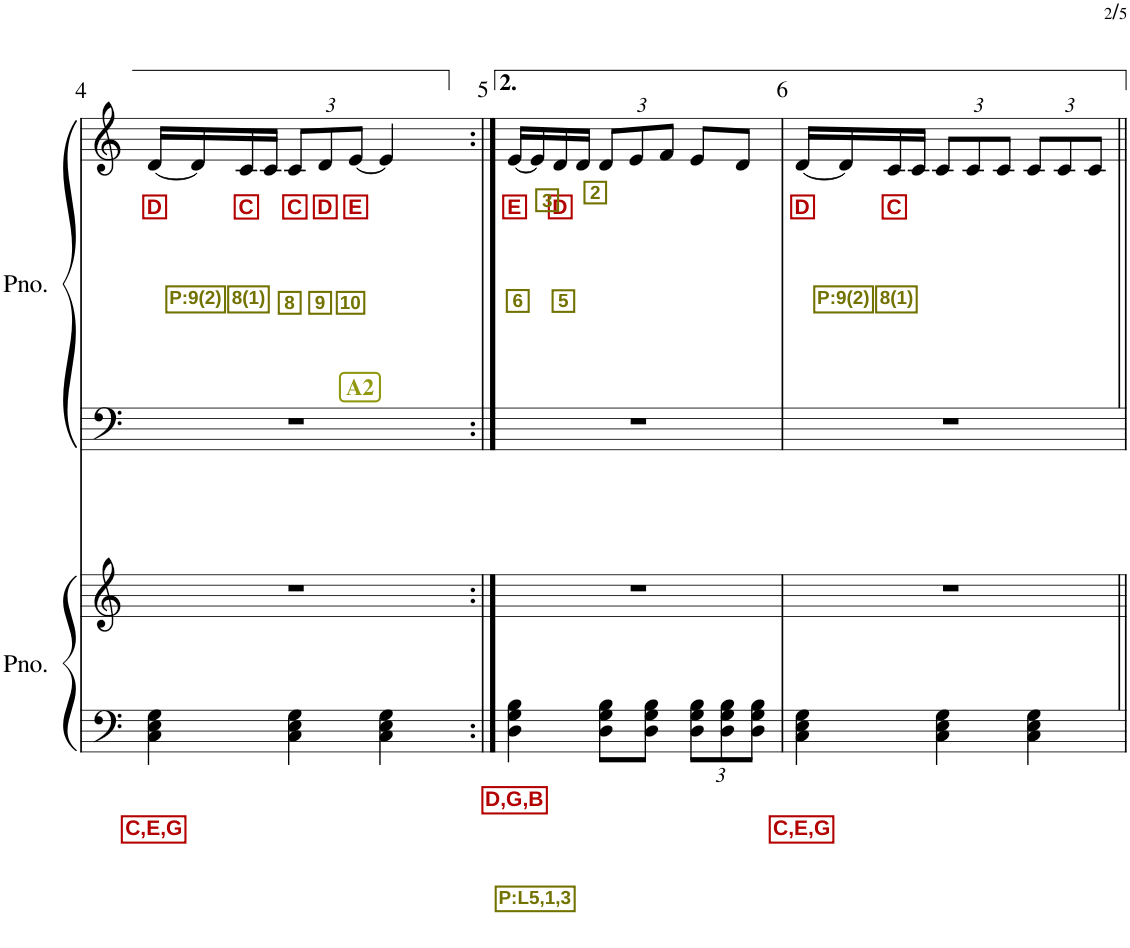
**kern	**text	**text	**text	**kern	**kern	**kern	**text	**text	**text
*part2	*part2	*part2	*part2	*part2	*part1	*part1	*part1	*part1	*part1
*staff4	*staff4	*staff4	*staff4	*staff3	*staff2	*staff1	*staff1	*staff1	*staff1
*I"ピアノ	*	*	*	*	*I"ピアノ	*	*	*	*
!!LO:PB:g=z
*clefF4	*	*	*	*clefG2	*clefF4	*clefG2	*	*	*
*k[]	*	*	*	*k[]	*k[]	*k[]	*	*	*
*M3/4	*	*	*	*M3/4	*M3/4	*M3/4	*	*	*
=4	=4	=4	=4	=4	=4	=4	=4	=4	=4
!	!	!LO:LY:b:color=#B30000	!	!	!	!	!	!LO:LY:b:color=#B30000	!LO:LY:b:color=#727200
4C\ 4E\ 4G\	.	C,E,G	.	2.r	2.r	[16d/LL	.	D	P:9(2)
.	.	.	.	.	.	16d/]	.	.	.
!	!	!	!	!	!	!	!	!LO:LY:b:color=#B30000	!LO:LY:b:color=#727200
.	.	.	.	.	.	16c/	.	C	8(1)
.	.	.	.	.	.	16c/JJ	.	.	.
*	*	*	*	*	*	*Xbrackettup	*	*	*
!	!	!	!	!	!	!	!	!LO:LY:b:color=#B30000	!LO:LY:b:color=#727200
4C\ 4E\ 4G\	.	.	.	.	.	12c/L	.	C	8
!	!	!	!	!	!	!	!	!LO:LY:b:color=#B30000	!LO:LY:b:color=#727200
.	.	.	.	.	.	12d/	.	D	9
!	!	!	!	!	!	!	!	!LO:LY:b:color=#B30000	!LO:LY:b:color=#727200
.	.	.	.	.	.	[12e/J	.	E	10
4C\ 4E\ 4G\	.	.	.	.	.	4e/]	.	.	.
!!LO:REH:place=s1:b:B:cj:color=#91980E:fs=11:t=A2
=5:|!	=5:|!	=5:|!	=5:|!	=5:|!	=5:|!	=5:|!	=5:|!	=5:|!	=5:|!
!	!	!LO:LY:b:color=#B30000	!LO:LY:b:color=#727200	!	!	!	!LO:LY:b:color=#727200	!LO:LY:b:color=#B30000	!LO:LY:b:color=#727200
4D\ 4G\ 4B\	.	D,G,B	P:L5,1,3	2.r	2.r	[16e/LL	3	E	6
.	.	.	.	.	.	16e/]	.	.	.
!	!	!	!	!	!	!	!LO:LY:b:color=#727200	!LO:LY:b:color=#B30000	!LO:LY:b:color=#727200
.	.	.	.	.	.	16d/	2	D	5
.	.	.	.	.	.	16d/JJ	.	.	.
8D\ 8G\ 8B\L	.	.	.	.	.	12d/L	.	.	.
.	.	.	.	.	.	12e/	.	.	.
8D\ 8G\ 8B\J	.	.	.	.	.	.	.	.	.
.	.	.	.	.	.	12f/J	.	.	.
*Xbrackettup	*	*	*	*	*	*	*	*	*
12D\ 12G\ 12B\L	.	.	.	.	.	8e/L	.	.	.
12D\ 12G\ 12B\	.	.	.	.	.	.	.	.	.
.	.	.	.	.	.	8d/J	.	.	.
12D\ 12G\ 12B\J	.	.	.	.	.	.	.	.	.
=6	=6	=6	=6	=6	=6	=6	=6	=6	=6
!	!	!LO:LY:b:color=#B30000	!	!	!	!	!	!LO:LY:b:color=#B30000	!LO:LY:b:color=#727200
4C\ 4E\ 4G\	.	C,E,G	.	2.r	2.r	[16d/LL	.	D	P:9(2)
.	.	.	.	.	.	16d/]	.	.	.
!	!	!	!	!	!	!	!	!LO:LY:b:color=#B30000	!LO:LY:b:color=#727200
.	.	.	.	.	.	16c/	.	C	8(1)
.	.	.	.	.	.	16c/JJ	.	.	.
4C\ 4E\ 4G\	.	.	.	.	.	12c/L	.	.	.
.	.	.	.	.	.	12c/	.	.	.
.	.	.	.	.	.	12c/J	.	.	.
4C\ 4E\ 4G\	.	.	.	.	.	12c/L	.	.	.
.	.	.	.	.	.	12c/	.	.	.
.	.	.	.	.	.	12c/J	.	.	.
=||	=||	=||	=||	=||	=||	=||	=||	=||	=||
*-	*-	*-	*-	*-	*-	*-	*-	*-	*-
